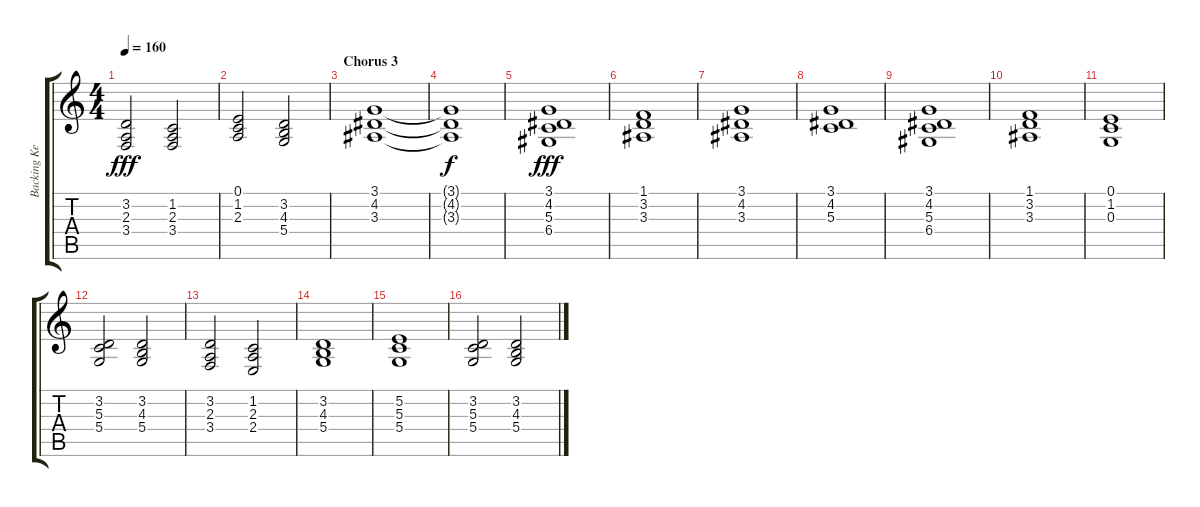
\track ("Backing Keyboard Melody" "Backing Ke") {instrument stringensemble2}
\staff {score tabs}
\tuning (E4 B3 G3 D3 A2 E2) {hide}
\ts (4 4)
\tempo 160
\clef g2
\ks c
(3.2 2.3 3.4).2{dy fff} (1.2 2.3 3.4).2 |
(0.1 1.2 2.3).2 (3.2 4.3 5.4).2 |
\section ("" "Chorus 3")
(3.1 4.2 3.3).1 |
(3.1{t} 4.2{t} 3.3{t}).1{dy f} |
(3.1 4.2 5.3 6.4).1{dy fff} |
(1.1 3.2 3.3).1 |
(3.1 4.2 3.3).1 |
(3.1 4.2 5.3).1 |
(3.1 4.2 5.3 6.4).1 |
(1.1 3.2 3.3).1 |
(0.1 1.2 0.3).1 |
(3.2 5.3 5.4).2 (3.2 4.3 5.4).2 |
(3.2 2.3 3.4).2 (1.2 2.3 2.4).2 |
(3.2 4.3 5.4).1 |
(5.2 5.3 5.4).1 |
(3.2 5.3 5.4).2 (3.2 4.3 5.4).2
